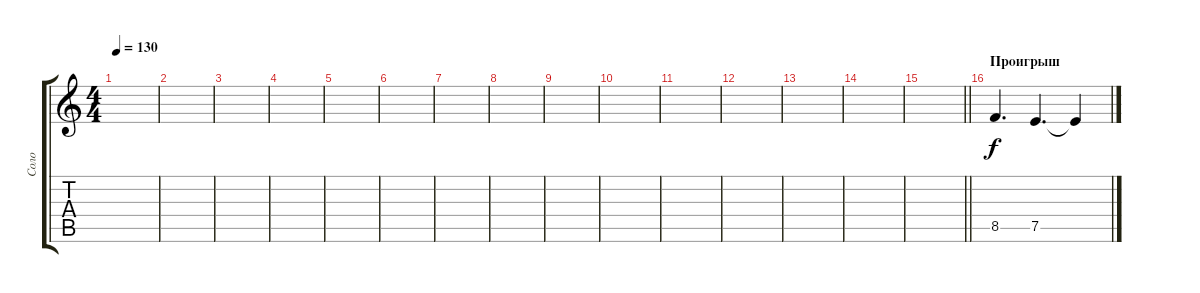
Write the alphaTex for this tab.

\track ("Соло" "Соло") {instrument overdrivenguitar}
\staff {score tabs}
\tuning (E4 B3 G3 D3 A2 E2) {hide}
\ts (4 4)
\tempo 130
\clef g2
\ks c
|
|
|
|
|
|
|
|
|
|
|
|
|
|
\barLineRight lightlight
|
\section ("" "Проигрыш")
8.5.4{d volume 13} 7.5.4{d} 7.5{t}.4
